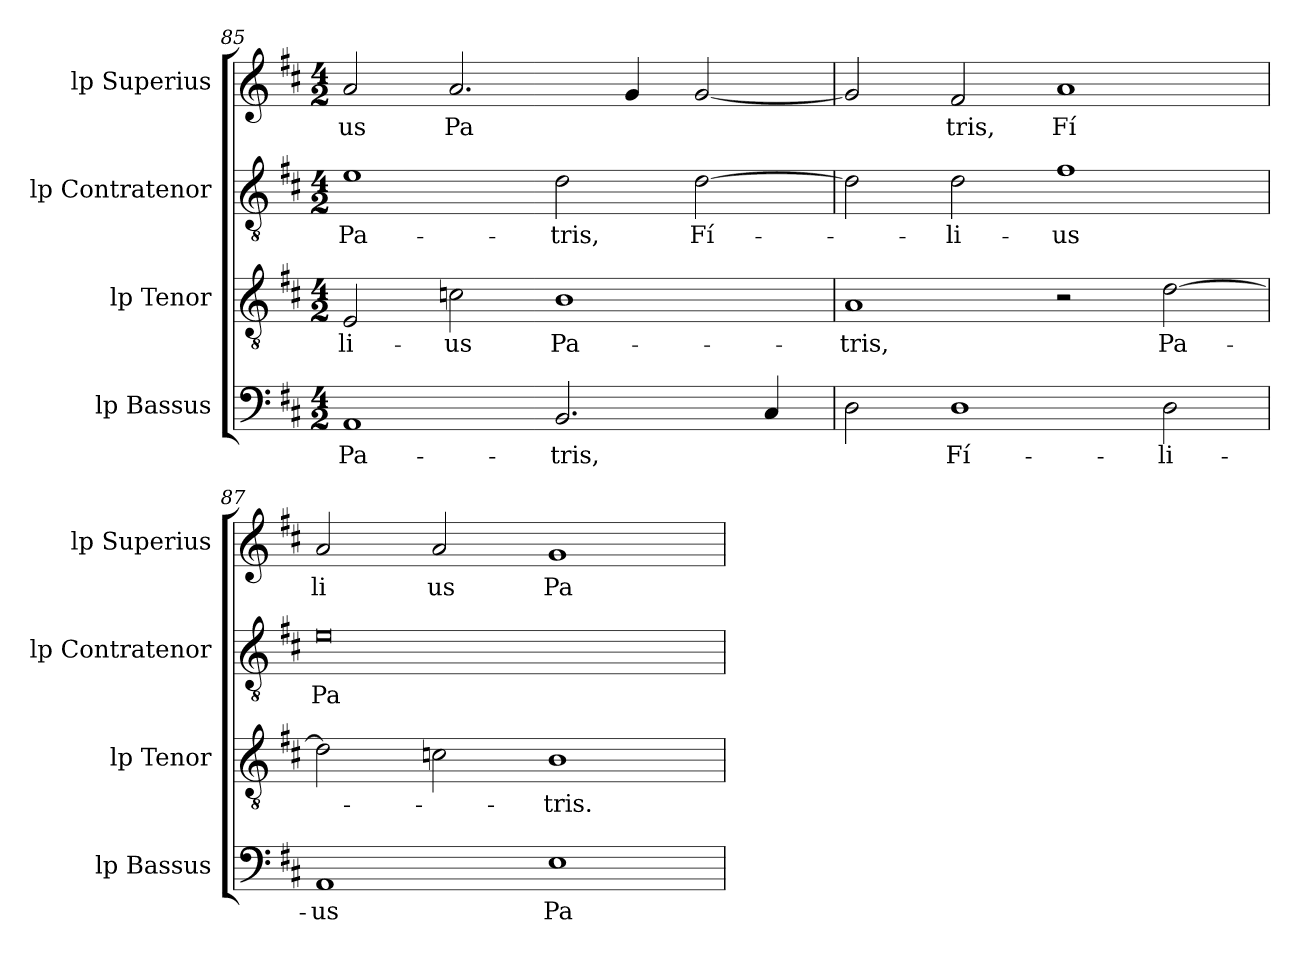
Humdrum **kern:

**kern	**text	**kern	**text	**kern	**text	**kern	**text
*part4	*part4	*part3	*part3	*part2	*part2	*part1	*part1
*staff4	*staff4	*staff3	*staff3	*staff2	*staff2	*staff1	*staff1
*I"lp Bassus	*	*I"lp Tenor	*	*I"lp Contratenor	*	*I"lp Superius	*
*I'lp Bassus	*	*I'lp Tenor	*	*I'lp Contratenor	*	*I'lp Superius	*
*clefF4	*	*clefGv2	*	*clefGv2	*	*clefG2	*
*k[f#c#]	*	*k[f#c#]	*	*k[f#c#]	*	*k[f#c#]	*
*D:	*	*D:	*	*D:	*	*D:	*
*M4/2	*	*M4/2	*	*M4/2	*	*M4/2	*
=85	=85	=85	=85	=85	=85	=85	=85
!	!LO:LY:b:cj	!	!LO:LY:b:cj	!	!LO:LY:b:cj	!	!LO:LY:b:cj
1AA	Pa-	2E/	-li-	1e	Pa-	2a/	us
!	!	!	!LO:LY:b:cj	!	!	!	!LO:LY:b:cj
.	.	2cn\	-us	.	.	2.a/	Pa
!	!LO:LY:b	!	!LO:LY:b:cj	!	!LO:LY:b:cj	!	!
2.BB/	-tris,	1B	Pa-	2d\	-tris,	.	.
.	.	.	.	.	.	4g/	.
!	!	!	!	!	!LO:LY:b:cj	!	!
.	.	.	.	[>2d\	Fí-	[<2g/	.
4C#/	.	.	.	.	.	.	.
=86	=86	=86	=86	=86	=86	=86	=86
!	!	!	!LO:LY:b:cj	!	!	!	!
2D\	.	1A	-tris,	2d\]	.	2g/]	.
!	!LO:LY:b:cj	!	!	!	!LO:LY:b:cj	!	!LO:LY:b:cj
1D	Fí-	.	.	2d\	-li-	2f#/	tris,
!	!	!	!	!	!LO:LY:b:cj	!	!LO:LY:b:cj
.	.	2r	.	1f#	-us	1a	Fí
!	!LO:LY:b:cj	!	!LO:LY:b:cj	!	!	!	!
2D\	-li-	[>2d\	Pa-	.	.	.	.
=87	=87	=87	=87	=87	=87	=87	=87
!	!LO:LY:b:cj	!	!	!	!LO:LY:b:cj	!	!LO:LY:b:cj
1AA	-us	2d\]	.	0e	Pa-	2a/	li
!	!	!	!	!	!	!	!LO:LY:b:cj
.	.	2cn\	.	.	.	2a/	us
!	!LO:LY:b:cj	!	!LO:LY:b:cj	!	!	!	!LO:LY:b:cj
1E	Pa-	1B	-tris.	.	.	1g	Pa
=	=	=	=	=	=	=	=
*-	*-	*-	*-	*-	*-	*-	*-
